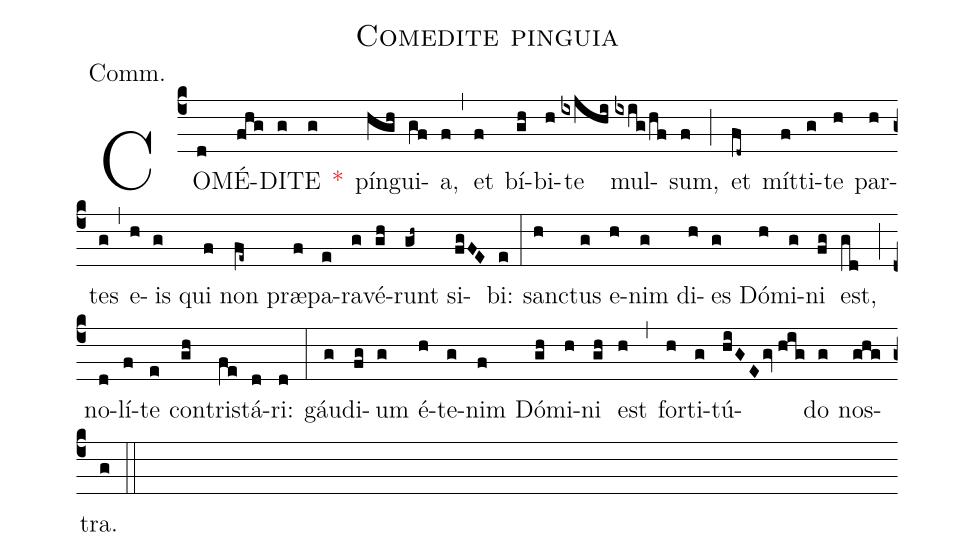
name:Comedite pinguia;
annotation:Comm.;
mode:VIII.;
office-part:Communion;
%%
(c4) CO(d)MÉ(fhg)DI(g)TE(g) <v>\red{*}</v>() pín(hgh)gui(gf)a,(f) (,) et(f) bí(gh)bi(h)te(ixjhi) mul(ixig/hf)sum,(f) (;) et(fd~) mít(f)ti(g)te(h) par(h)tes(g) (,) e(h)is(g) qui(f) non(fe~) præ(f)pa(e)ra(g)vé(gh)runt(gh~) si(fgFE)bi:(e) (:) sanc(h)tus(g) e(h)nim(g) di(h)es(g) Dó(h)mi(g)ni(fg) est,(gd) (;) no(d)lí(f)te(e) con(gh)tri(fe)stá(d)ri:(d) (:) gáu(g)di(fg)um(g) é(h)te(g)nim(f) Dó(gh)mi(h)ni(gh) est(h) (,) for(h)ti(g)tú(hiGE/gv//hig)do(g) nos(ghg)tra.(g) (::)
